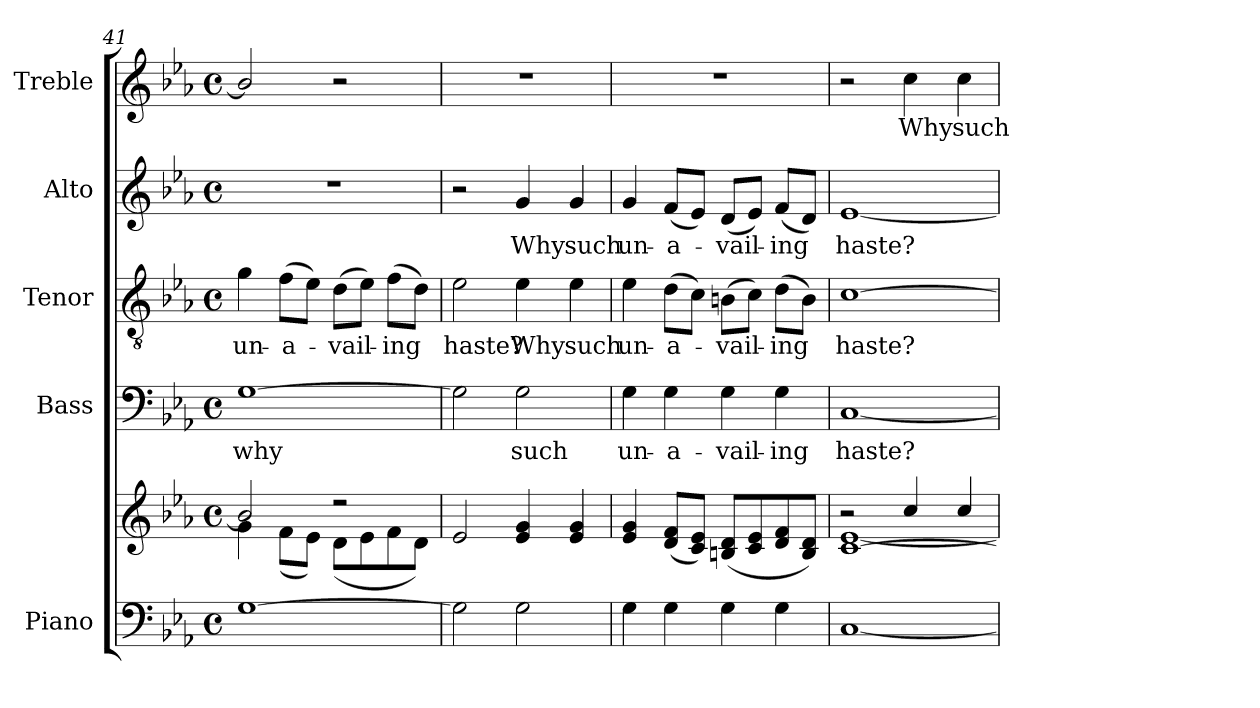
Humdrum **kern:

**kern	**kern	**kern	**text	**kern	**text	**kern	**text	**kern	**text
*part5	*part5	*part4	*part4	*part3	*part3	*part2	*part2	*part1	*part1
*staff6	*staff5	*staff4	*staff4	*staff3	*staff3	*staff2	*staff2	*staff1	*staff1
*I"Piano	*	*I"Bass	*	*I"Tenor	*	*I"Alto	*	*I"Treble	*
*I'Pno.	*	*I'B.	*	*I'T.	*	*I'A.	*	*	*
*clefF4	*clefG2	*clefF4	*	*clefGv2	*	*clefG2	*	*clefG2	*
*	*	*	*	*ITrd7c12	*	*	*	*	*
*k[b-e-a-]	*k[b-e-a-]	*k[b-e-a-]	*	*k[b-e-a-]	*	*k[b-e-a-]	*	*k[b-e-a-]	*
*E-:	*E-:	*E-:	*	*E-:	*	*E-:	*	*E-:	*
*M4/4	*M4/4	*M4/4	*	*M4/4	*	*M4/4	*	*M4/4	*
*met(c)	*met(c)	*met(c)	*	*met(c)	*	*met(c)	*	*met(c)	*
=41	=41	=41	=41	=41	=41	=41	=41	=41	=41
*	*^	*	*	*	*	*	*	*	*
!	!	!	!	!LO:LY:b:color=#000000	!	!	!	!	!	!
!	!	!	!	!	!	!LO:LY:b:color=#000000	!	!	!	!
[1Gi	2bi/]	4gi\	[1Gi	why	4Gi\	un-	1r	.	2bni/]	.
!	!	!	!	!	!	!LO:LY:b:color=#000000	!	!	!	!
.	.	(8fi\L	.	.	(8Fi\L	-a-	.	.	.	.
.	.	8e-i\J)	.	.	8E-i\J)	.	.	.	.	.
!	!	!	!	!	!	!LO:LY:b:color=#000000	!	!	!	!
.	2r	(8di\L	.	.	(8Di\L	-vail-	.	.	2r	.
.	.	8e-i\	.	.	8E-i\J)	.	.	.	.	.
!	!	!	!	!	!	!LO:LY:b:color=#000000	!	!	!	!
.	.	8fi\	.	.	(8Fi\L	-ing	.	.	.	.
.	.	8di\J)	.	.	8Di\J)	.	.	.	.	.
*	*v	*v	*	*	*	*	*	*	*	*
!!LO:LB:g=z
=42	=42	=42	=42	=42	=42	=42	=42	=42	=42
*	*^	*	*	*	*	*	*	*	*
!	!	!	!	!	!	!LO:LY:b:color=#000000	!	!	!	!
*	*v	*v	*	*	*	*	*	*	*	*
2Gi\]	2e-i/	2Gi\]	.	2E-i\	haste?	2r	.	1r	.
!	!	!	!LO:LY:b:color=#000000	!	!	!	!	!	!
!	!	!	!	!	!LO:LY:b:color=#000000	!	!	!	!
!	!	!	!	!	!	!	!LO:LY:b:color=#000000	!	!
2Gi\	4e-i/ 4gi	2Gi\	such	4E-i\	Why	4gi/	Why	.	.
!	!	!	!	!	!LO:LY:b:color=#000000	!	!	!	!
!	!	!	!	!	!	!	!LO:LY:b:color=#000000	!	!
.	4e-i/ 4gi	.	.	4E-i\	such	4gi/	such	.	.
=43	=43	=43	=43	=43	=43	=43	=43	=43	=43
!	!	!	!LO:LY:b:color=#000000	!	!	!	!	!	!
!	!	!	!	!	!LO:LY:b:color=#000000	!	!	!	!
!	!	!	!	!	!	!	!LO:LY:b:color=#000000	!	!
4Gi\	4e-i/ 4gi	4Gi\	un-	4E-i\	un-	4gi/	un-	1r	.
!	!	!	!LO:LY:b:color=#000000	!	!	!	!	!	!
!	!	!	!	!	!LO:LY:b:color=#000000	!	!	!	!
!	!	!	!	!	!	!	!LO:LY:b:color=#000000	!	!
4Gi\	(8di/ 8fiL	4Gi\	-a-	(8Di\L	-a-	(8fi/L	-a-	.	.
.	8ci/ 8e-iJ)	.	.	8Ci\J)	.	8e-i/J)	.	.	.
!	!	!	!LO:LY:b:color=#000000	!	!	!	!	!	!
!	!	!	!	!	!LO:LY:b:color=#000000	!	!	!	!
!	!	!	!	!	!	!	!LO:LY:b:color=#000000	!	!
4Gi\	(8Bni/ 8diL	4Gi\	-vail-	(8BBni\L	-vail-	(8di/L	-vail-	.	.
.	8ci/ 8e-i	.	.	8Ci\J)	.	8e-i/J)	.	.	.
!	!	!	!LO:LY:b:color=#000000	!	!	!	!	!	!
!	!	!	!	!	!LO:LY:b:color=#000000	!	!	!	!
!	!	!	!	!	!	!	!LO:LY:b:color=#000000	!	!
4Gi\	8di/ 8fi	4Gi\	-ing	(8Di\L	-ing	(8fi/L	-ing	.	.
.	8Bi/ 8diJ)	.	.	8BBi\J)	.	8di/J)	.	.	.
=44	=44	=44	=44	=44	=44	=44	=44	=44	=44
*	*^	*	*	*	*	*	*	*	*
*	*	*^	*	*	*	*	*	*	*	*
!	!	!	!	!	!LO:LY:b:color=#000000	!	!	!	!	!	!
!	!	!	!	!	!	!	!LO:LY:b:color=#000000	!	!	!	!
!	!	!	!	!	!	!	!	!	!LO:LY:b:color=#000000	!	!
[1Ci	2r	[1e-i	[1ci	[1Ci	haste?	[1Ci	haste?	[1e-i	haste?	2r	.
!	!	!	!	!	!	!	!	!	!	!	!LO:LY:b:color=#000000
.	4cci/	.	.	.	.	.	.	.	.	4cci\	Why
!	!	!	!	!	!	!	!	!	!	!	!LO:LY:b:color=#000000
.	4cci/	.	.	.	.	.	.	.	.	4cci\	such
*	*v	*v	*v	*	*	*	*	*	*	*	*
=	=	=	=	=	=	=	=	=	=
*-	*-	*-	*-	*-	*-	*-	*-	*-	*-
